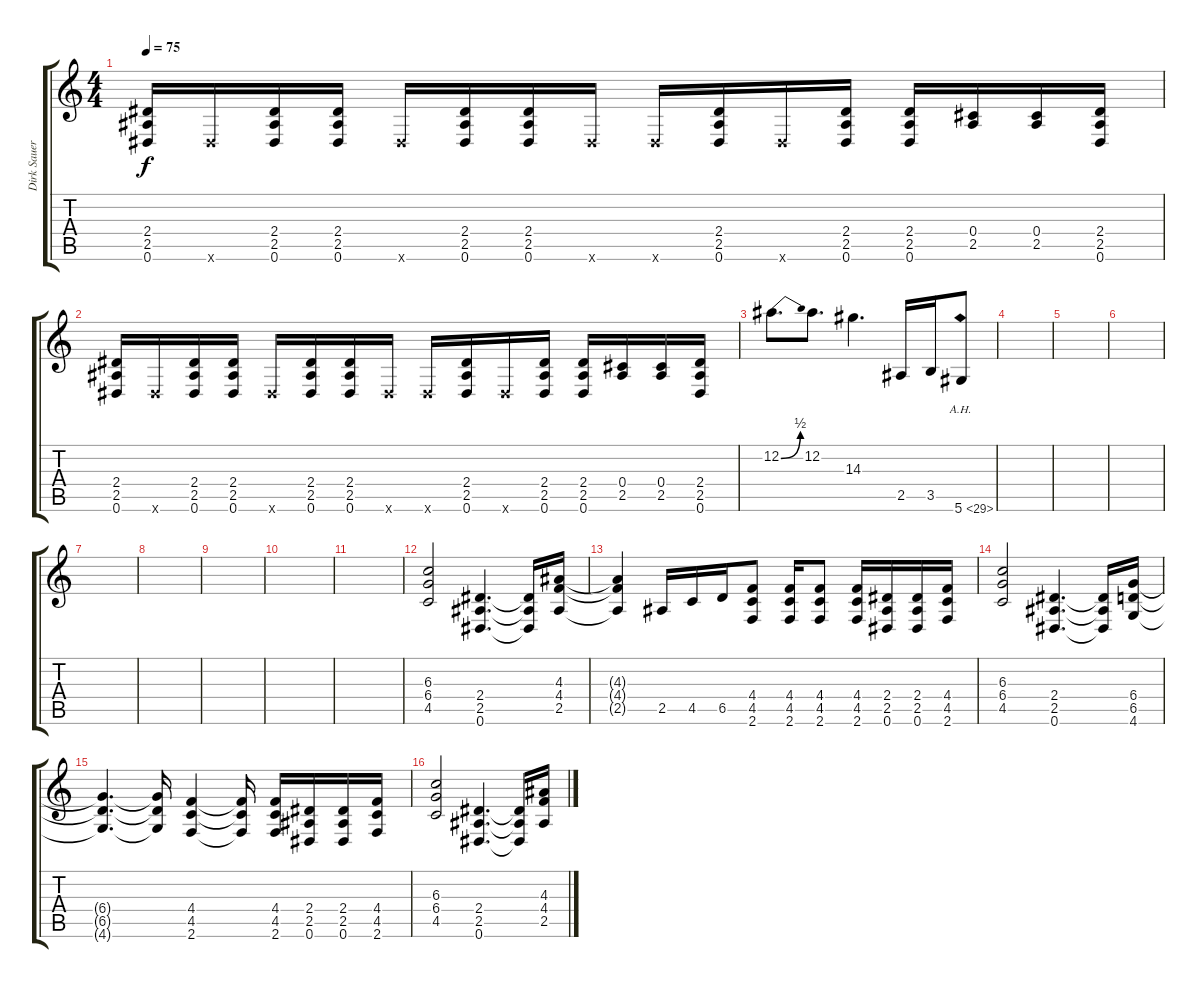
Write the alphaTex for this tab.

\track ("Dirk Sauer" "Dirk Sauer") {instrument distortionguitar}
\staff {score tabs}
\tuning (Eb4 Bb3 Gb3 Db3 Ab2 Eb2) {hide}
\ts (4 4)
\tempo 75
\clef g2
\ks c
(2.4 2.5 0.6).16{dy f} 0.6{x}.16 (2.4 2.5 0.6).16 (2.4 2.5 0.6).16 0.6{x}.16 (2.4 2.5 0.6).16 (2.4 2.5 0.6).16 0.6{x}.16 0.6{x}.16 (2.4 2.5 0.6).16 0.6{x}.16 (2.4 2.5 0.6).16 (2.4 2.5 0.6).16 (0.4 2.5).16 (0.4 2.5).16 (2.4 2.5 0.6).16 |
(2.4 2.5 0.6).16 0.6{x}.16 (2.4 2.5 0.6).16 (2.4 2.5 0.6).16 0.6{x}.16 (2.4 2.5 0.6).16 (2.4 2.5 0.6).16 0.6{x}.16 0.6{x}.16 (2.4 2.5 0.6).16 0.6{x}.16 (2.4 2.5 0.6).16 (2.4 2.5 0.6).16 (0.4 2.5).16 (0.4 2.5).16 (2.4 2.5 0.6).16 |
12.2{be (bend 0 0 60 2)}.8{d} 12.2.8{d} 14.3.4{d} 2.5.16 3.5.16 5.6{ah 24}.8 |
|
|
|
|
|
|
|
|
(6.3 6.4 4.5).2 (2.4 2.5 0.6).4{d} (2.4{t} 2.5{t} 0.6{t}).16 (4.3 4.4 2.5).16 |
(4.3{t} 4.4{t} 2.5{t}).4 2.5.16 4.5.16 6.5.16 (4.4 4.5 2.6).8 (4.4 4.5 2.6).16 (4.4 4.5 2.6).8 (4.4 4.5 2.6).16 (2.4 2.5 0.6).16 (2.4 2.5 0.6).16 (4.4 4.5 2.6).16 |
(6.3 6.4 4.5).2 (2.4 2.5 0.6).4{d} (2.4{t} 2.5{t} 0.6{t}).16 (6.4 6.5 4.6).16 |
(6.4{t} 6.5{t} 4.6{t}).4{d} (6.4{t} 6.5{t} 4.6{t}).16 (4.4 4.5 2.6).4 (4.4{t} 4.5{t} 2.6{t}).16 (4.4 4.5 2.6).16 (2.4 2.5 0.6).16 (2.4 2.5 0.6).16 (4.4 4.5 2.6).16 |
(6.3 6.4 4.5).2 (2.4 2.5 0.6).4{d} (2.4{t} 2.5{t} 0.6{t}).16 (4.3 4.4 2.5).16
